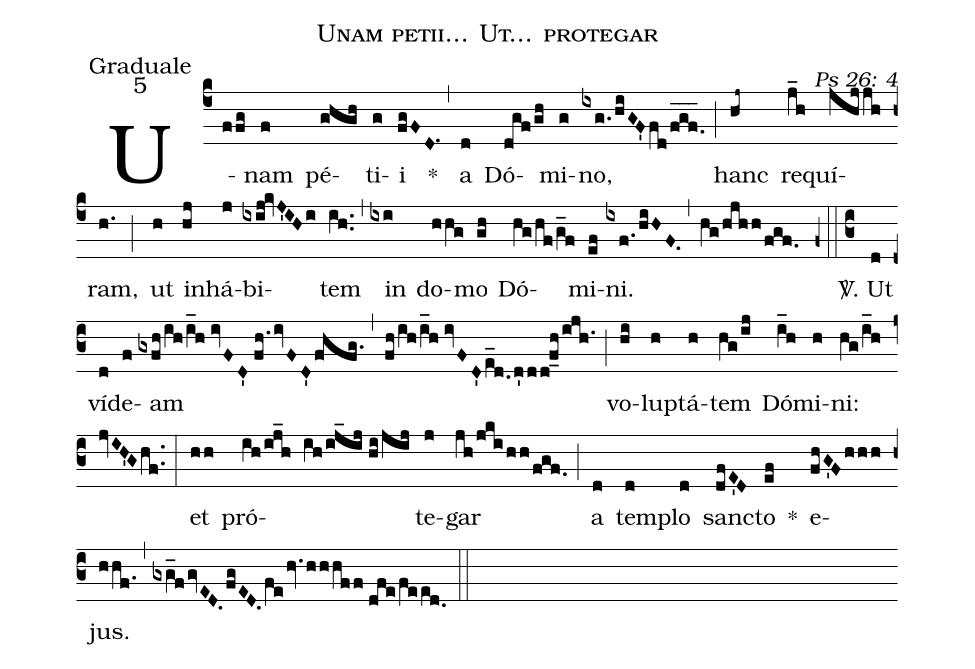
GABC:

name: Unam petii... Ut... protegar;
office-part: Graduale;
mode: 5;
commentary: Ps 26: 4;
%%
(c4) U(ffg)nam(f) pé(ghgh)ti(g)i(fgFD.1) *(,) a(d) Dó(dgf/gh)mi(g)no,(ixg./hiGF'fd/f_g_f._) (;) hanc(hj~) re(j_h)quí(jhjjh)ram,(h.) (;) ut(h) in(hj)há(j)bi(ixij!kvJ'IHi)tem(ih..) (,) in(ixi) do(hhg)mo(gh) Dó(hg/hf/g_f)mi(ef)ni.(ixf./hiHF.) (,) (hg/hjhh/fgf.) (z0::c3)
<sp>V/</sp>. Ut(d) ví(d)de(f)am(gxfh/ih/i_h//ivFD'//fh.ivFD'fhfg.) (,) (fh/ih/i_h//ivFD'e_d.0d'dd!f_h/ijh.1) (;) vo(hi)lup(h)tá(h)tem(hg/ij) Dó(i_h)mi(h)ni:(hg/i_h//jvIH'Ghf..) (:)
et(hh) pró(ih/ij_h ih/ij_ij//hi/jij)te(j)gar(jh/jki/hh/fgf.) (;) a(d) tem(d)plo(d) sanc(dfE'D)to(ef) *() e(fhG'Fhhh)jus.(hhf.) (,) (gxg_fgvED.fgED.fe/hv.hhhff//dfe/feed.0) (::)
